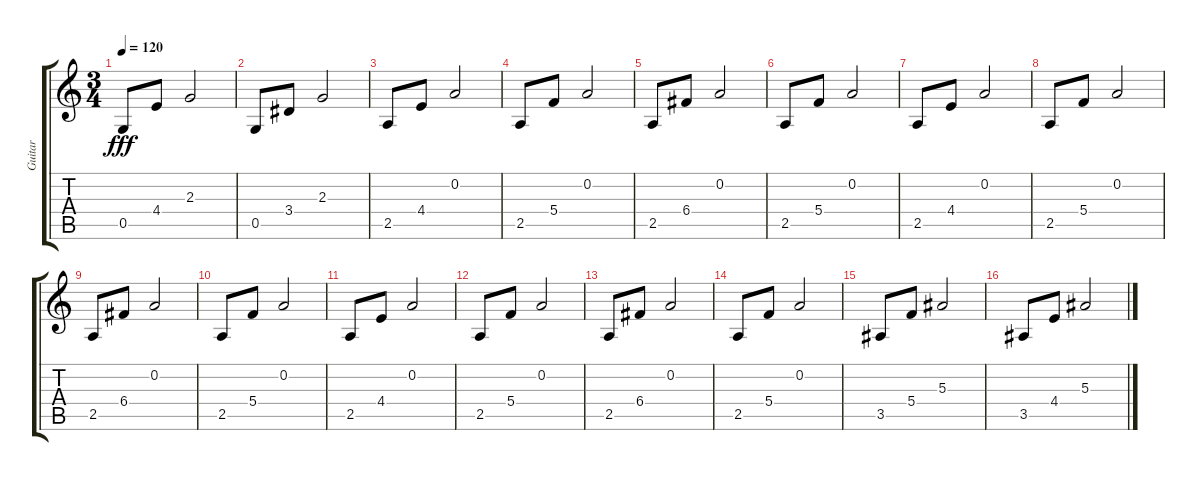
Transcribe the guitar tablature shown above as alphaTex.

\track ("Guitar" "Guitar") {instrument acousticguitarsteel}
\staff {score tabs}
\tuning (D4 A3 F3 C3 G2 D2) {hide}
\ts (3 4)
\tempo 120
\clef g2
\ks c
0.5.8{dy fff} 4.4.8 2.3.2 |
0.5.8 3.4.8 2.3.2 |
2.5.8 4.4.8 0.2.2 |
2.5.8 5.4.8 0.2.2 |
2.5.8 6.4.8 0.2.2 |
2.5.8 5.4.8 0.2.2 |
2.5.8 4.4.8 0.2.2 |
2.5.8 5.4.8 0.2.2 |
2.5.8 6.4.8 0.2.2 |
2.5.8 5.4.8 0.2.2 |
2.5.8 4.4.8 0.2.2 |
2.5.8 5.4.8 0.2.2 |
2.5.8 6.4.8 0.2.2 |
2.5.8 5.4.8 0.2.2 |
3.5.8 5.4.8 5.3.2 |
3.5.8 4.4.8 5.3.2
